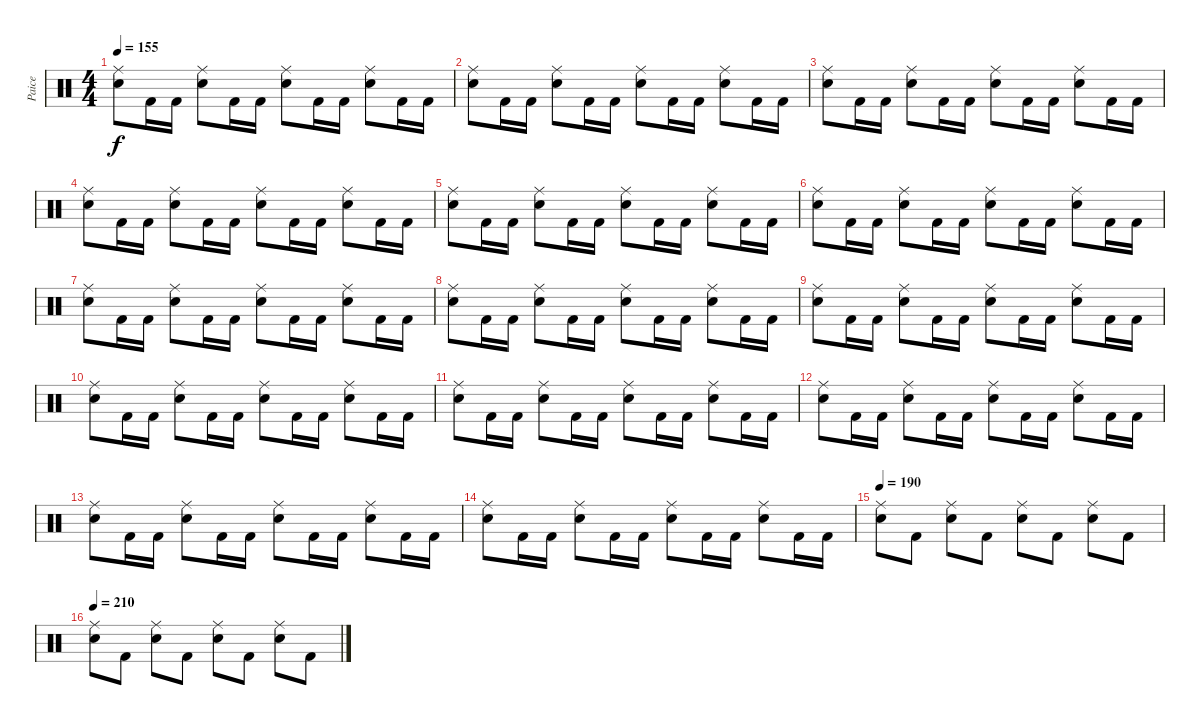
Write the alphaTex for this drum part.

\track ("Paice" "Paice") {instrument percussion}
\staff {score}
\articulation defaults
\ts (4 4)
\tempo 155
\clef neutral
\ks c
("Ride (middle)" "Snare (hit) 2").8{dy f} "Kick (hit) 2".16 "Kick (hit) 2".16 ("Ride (middle)" "Snare (hit) 2").8 "Kick (hit) 2".16 "Kick (hit) 2".16 ("Ride (middle)" "Snare (hit) 2").8 "Kick (hit) 2".16 "Kick (hit) 2".16 ("Ride (middle)" "Snare (hit) 2").8 "Kick (hit) 2".16 "Kick (hit) 2".16 |
("Ride (middle)" "Snare (hit) 2").8 "Kick (hit) 2".16 "Kick (hit) 2".16 ("Ride (middle)" "Snare (hit) 2").8 "Kick (hit) 2".16 "Kick (hit) 2".16 ("Ride (middle)" "Snare (hit) 2").8 "Kick (hit) 2".16 "Kick (hit) 2".16 ("Ride (middle)" "Snare (hit) 2").8 "Kick (hit) 2".16 "Kick (hit) 2".16 |
("Ride (middle)" "Snare (hit) 2").8 "Kick (hit) 2".16 "Kick (hit) 2".16 ("Ride (middle)" "Snare (hit) 2").8 "Kick (hit) 2".16 "Kick (hit) 2".16 ("Ride (middle)" "Snare (hit) 2").8 "Kick (hit) 2".16 "Kick (hit) 2".16 ("Ride (middle)" "Snare (hit) 2").8 "Kick (hit) 2".16 "Kick (hit) 2".16 |
("Ride (middle)" "Snare (hit) 2").8 "Kick (hit) 2".16 "Kick (hit) 2".16 ("Ride (middle)" "Snare (hit) 2").8 "Kick (hit) 2".16 "Kick (hit) 2".16 ("Ride (middle)" "Snare (hit) 2").8 "Kick (hit) 2".16 "Kick (hit) 2".16 ("Ride (middle)" "Snare (hit) 2").8 "Kick (hit) 2".16 "Kick (hit) 2".16 |
("Ride (middle)" "Snare (hit) 2").8 "Kick (hit) 2".16 "Kick (hit) 2".16 ("Ride (middle)" "Snare (hit) 2").8 "Kick (hit) 2".16 "Kick (hit) 2".16 ("Ride (middle)" "Snare (hit) 2").8 "Kick (hit) 2".16 "Kick (hit) 2".16 ("Ride (middle)" "Snare (hit) 2").8 "Kick (hit) 2".16 "Kick (hit) 2".16 |
("Ride (middle)" "Snare (hit) 2").8 "Kick (hit) 2".16 "Kick (hit) 2".16 ("Ride (middle)" "Snare (hit) 2").8 "Kick (hit) 2".16 "Kick (hit) 2".16 ("Ride (middle)" "Snare (hit) 2").8 "Kick (hit) 2".16 "Kick (hit) 2".16 ("Ride (middle)" "Snare (hit) 2").8 "Kick (hit) 2".16 "Kick (hit) 2".16 |
("Ride (middle)" "Snare (hit) 2").8 "Kick (hit) 2".16 "Kick (hit) 2".16 ("Ride (middle)" "Snare (hit) 2").8 "Kick (hit) 2".16 "Kick (hit) 2".16 ("Ride (middle)" "Snare (hit) 2").8 "Kick (hit) 2".16 "Kick (hit) 2".16 ("Ride (middle)" "Snare (hit) 2").8 "Kick (hit) 2".16 "Kick (hit) 2".16 |
("Ride (middle)" "Snare (hit) 2").8 "Kick (hit) 2".16 "Kick (hit) 2".16 ("Ride (middle)" "Snare (hit) 2").8 "Kick (hit) 2".16 "Kick (hit) 2".16 ("Ride (middle)" "Snare (hit) 2").8 "Kick (hit) 2".16 "Kick (hit) 2".16 ("Ride (middle)" "Snare (hit) 2").8 "Kick (hit) 2".16 "Kick (hit) 2".16 |
("Ride (middle)" "Snare (hit) 2").8 "Kick (hit) 2".16 "Kick (hit) 2".16 ("Ride (middle)" "Snare (hit) 2").8 "Kick (hit) 2".16 "Kick (hit) 2".16 ("Ride (middle)" "Snare (hit) 2").8 "Kick (hit) 2".16 "Kick (hit) 2".16 ("Ride (middle)" "Snare (hit) 2").8 "Kick (hit) 2".16 "Kick (hit) 2".16 |
("Ride (middle)" "Snare (hit) 2").8 "Kick (hit) 2".16 "Kick (hit) 2".16 ("Ride (middle)" "Snare (hit) 2").8 "Kick (hit) 2".16 "Kick (hit) 2".16 ("Ride (middle)" "Snare (hit) 2").8 "Kick (hit) 2".16 "Kick (hit) 2".16 ("Ride (middle)" "Snare (hit) 2").8 "Kick (hit) 2".16 "Kick (hit) 2".16 |
("Ride (middle)" "Snare (hit) 2").8 "Kick (hit) 2".16 "Kick (hit) 2".16 ("Ride (middle)" "Snare (hit) 2").8 "Kick (hit) 2".16 "Kick (hit) 2".16 ("Ride (middle)" "Snare (hit) 2").8 "Kick (hit) 2".16 "Kick (hit) 2".16 ("Ride (middle)" "Snare (hit) 2").8 "Kick (hit) 2".16 "Kick (hit) 2".16 |
("Ride (middle)" "Snare (hit) 2").8 "Kick (hit) 2".16 "Kick (hit) 2".16 ("Ride (middle)" "Snare (hit) 2").8 "Kick (hit) 2".16 "Kick (hit) 2".16 ("Ride (middle)" "Snare (hit) 2").8 "Kick (hit) 2".16 "Kick (hit) 2".16 ("Ride (middle)" "Snare (hit) 2").8 "Kick (hit) 2".16 "Kick (hit) 2".16 |
("Ride (middle)" "Snare (hit) 2").8 "Kick (hit) 2".16 "Kick (hit) 2".16 ("Ride (middle)" "Snare (hit) 2").8 "Kick (hit) 2".16 "Kick (hit) 2".16 ("Ride (middle)" "Snare (hit) 2").8 "Kick (hit) 2".16 "Kick (hit) 2".16 ("Ride (middle)" "Snare (hit) 2").8 "Kick (hit) 2".16 "Kick (hit) 2".16 |
("Ride (middle)" "Snare (hit) 2").8 "Kick (hit) 2".16 "Kick (hit) 2".16 ("Ride (middle)" "Snare (hit) 2").8 "Kick (hit) 2".16 "Kick (hit) 2".16 ("Ride (middle)" "Snare (hit) 2").8 "Kick (hit) 2".16 "Kick (hit) 2".16 ("Ride (middle)" "Snare (hit) 2").8 "Kick (hit) 2".16 "Kick (hit) 2".16 |
\tempo 190
("Ride (middle)" "Snare (hit) 2").8 "Kick (hit) 2".8 ("Ride (middle)" "Snare (hit) 2").8 "Kick (hit) 2".8 ("Ride (middle)" "Snare (hit) 2").8 "Kick (hit) 2".8 ("Ride (middle)" "Snare (hit) 2").8 "Kick (hit) 2".8 |
\tempo 210
("Ride (middle)" "Snare (hit) 2").8 "Kick (hit) 2".8 ("Ride (middle)" "Snare (hit) 2").8 "Kick (hit) 2".8 ("Ride (middle)" "Snare (hit) 2").8 "Kick (hit) 2".8 ("Ride (middle)" "Snare (hit) 2").8 "Kick (hit) 2".8
